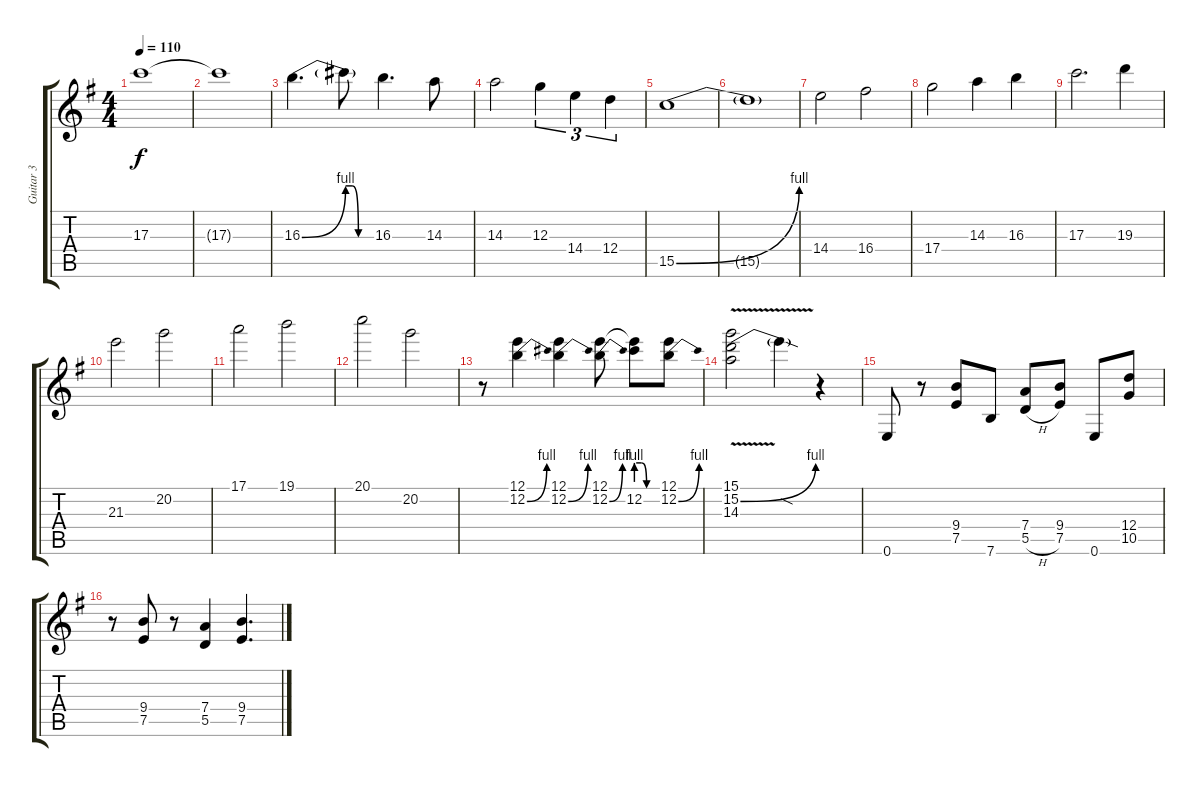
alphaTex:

\track ("Guitar 3" "Guitar 3") {instrument electricguitarclean}
\staff {score tabs}
\tuning (E4 B3 G3 D3 A2 E2) {hide}
\ts (4 4)
\tempo 110
\clef g2
\ks g
17.3.1{dy f} |
17.3{t}.1 |
16.3{be (bend 0 0 60 4)}.4{d} 16.3{be (custom 0 4 15 4 30 0 60 0) t}.8 16.3.4{d} 14.3.8 |
14.3.2 12.3.4{tu (3 2)} 14.4.4{tu (3 2)} 12.4.4{tu (3 2)} |
15.5{be (bend 0 0 60 4)}.1 |
15.5{t}.1 |
14.4.2 16.4.2 |
17.4.2 14.3.4 16.3.4 |
17.3.2{d} 19.3.4 |
21.3.2 20.2.2 |
17.1.2 19.1.2 |
20.1.2 20.2.2 |
r.8 (12.1 12.2{be (bend 0 0 60 4)}).4 (12.1 12.2{be (bend 0 0 60 4)}).4 (12.1 12.2{be (bend 0 0 60 4)}).8 (12.1{t} 12.2{be (custom 0 4 15 4 30 0 60 0)}).8 (12.1 12.2{be (bend 0 0 60 4)}).8 |
(15.1 15.2{be (bend 0 0 60 4) v} 14.3).2 15.2{sod t}.4 r.4 |
0.6.8 r.8 (9.4 7.5).8 7.6.8 (7.4 5.5{h}).8 (9.4 7.5).8 0.6.8 (12.4 10.5).8 |
r.8 (9.4 7.5).8 r.8 (7.4 5.5).4 (9.4 7.5).4{d}
